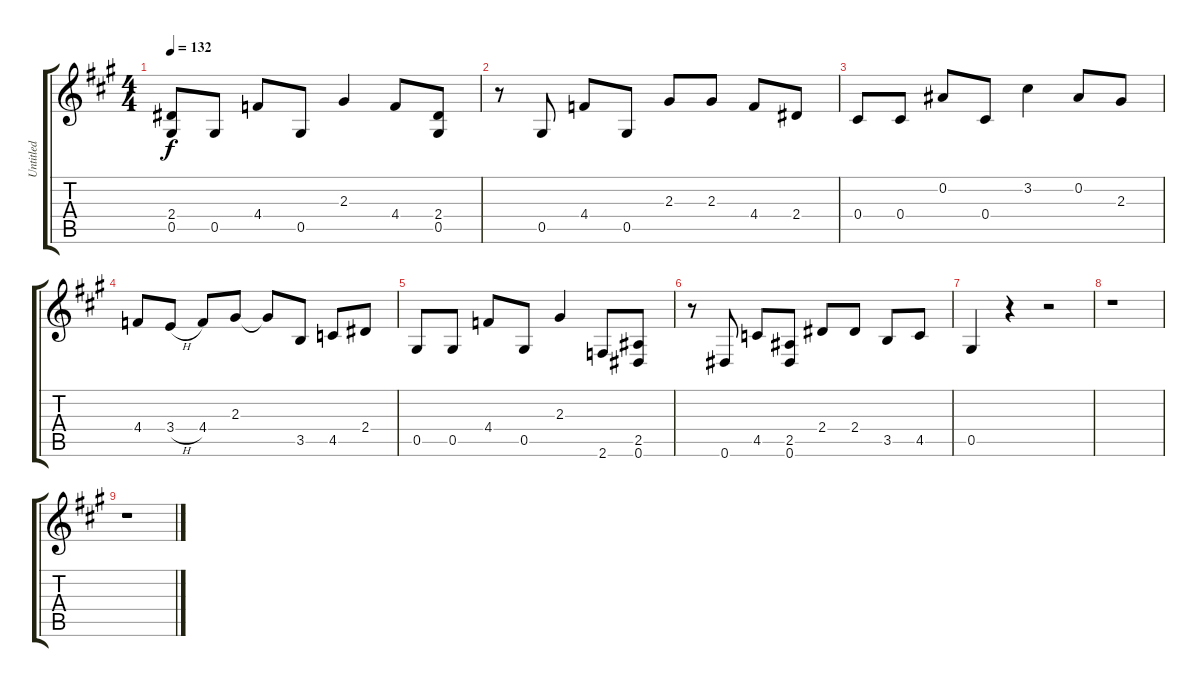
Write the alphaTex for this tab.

\track ("Untitled" "Untitled") {instrument overdrivenguitar}
\staff {score tabs}
\tuning (Eb4 Bb3 Gb3 Db3 Ab2 Eb2) {hide}
\ts (4 4)
\tempo 132
\clef g2
\ks a
(2.4 0.5).8{dy f} 0.5.8 4.4.8 0.5.8 2.3.4 4.4.8 (2.4 0.5).8 |
r.8 0.5.8 4.4.8 0.5.8 2.3.8 2.3.8 4.4.8 2.4.8 |
0.4.8 0.4.8 0.2.8 0.4.8 3.2.4 0.2.8 2.3.8 |
4.4.8 3.4{h}.8 4.4.8 2.3.8 2.3{t}.8 3.5.8 4.5.8 2.4.8 |
0.5.8 0.5.8 4.4.8 0.5.8 2.3.4 2.6.8 (2.5 0.6).8 |
r.8 0.6.8 4.5.8 (2.5 0.6).8 2.4.8 2.4.8 3.5.8 4.5.8 |
0.5.4 r.4 r.2 |
r.1 |
r.1
